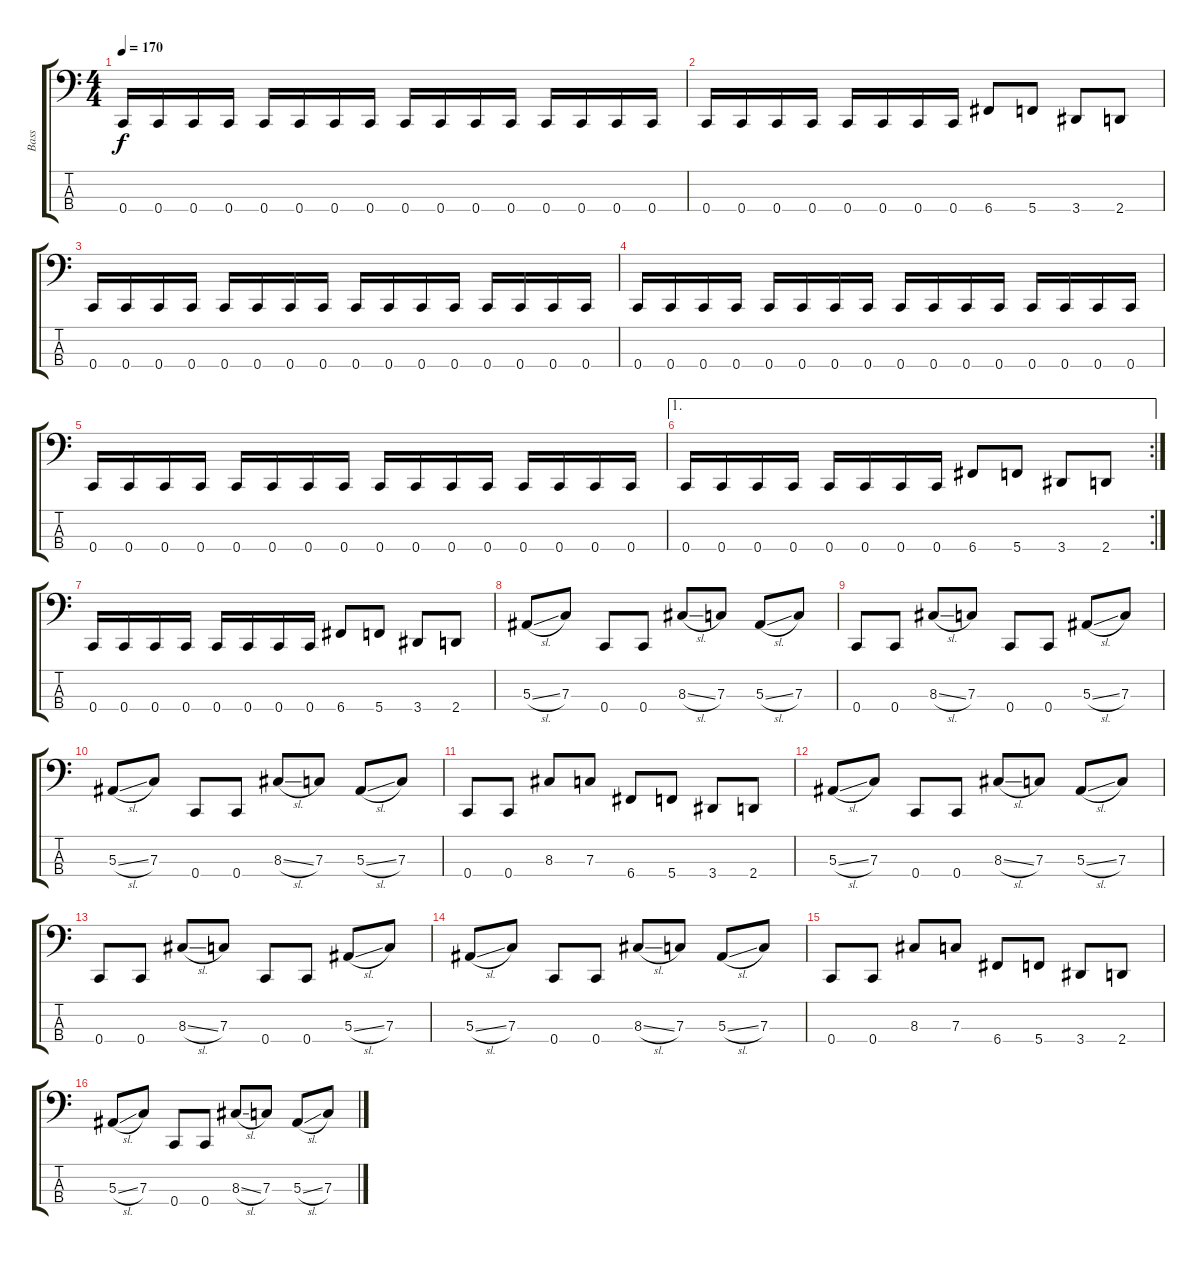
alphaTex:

\track ("Bass" "Bass") {instrument electricbassfinger}
\staff {score tabs}
\tuning (Eb2 Bb1 F1 C1) {hide}
\ts (4 4)
\tempo 170
\clef f4
\ks c
0.4.16{dy f} 0.4.16 0.4.16 0.4.16 0.4.16 0.4.16 0.4.16 0.4.16 0.4.16 0.4.16 0.4.16 0.4.16 0.4.16 0.4.16 0.4.16 0.4.16 |
0.4.16 0.4.16 0.4.16 0.4.16 0.4.16 0.4.16 0.4.16 0.4.16 6.4.8 5.4.8 3.4.8 2.4.8 |
0.4.16 0.4.16 0.4.16 0.4.16 0.4.16 0.4.16 0.4.16 0.4.16 0.4.16 0.4.16 0.4.16 0.4.16 0.4.16 0.4.16 0.4.16 0.4.16 |
0.4.16 0.4.16 0.4.16 0.4.16 0.4.16 0.4.16 0.4.16 0.4.16 0.4.16 0.4.16 0.4.16 0.4.16 0.4.16 0.4.16 0.4.16 0.4.16 |
0.4.16 0.4.16 0.4.16 0.4.16 0.4.16 0.4.16 0.4.16 0.4.16 0.4.16 0.4.16 0.4.16 0.4.16 0.4.16 0.4.16 0.4.16 0.4.16 |
\ae 1
\rc 2
0.4.16 0.4.16 0.4.16 0.4.16 0.4.16 0.4.16 0.4.16 0.4.16 6.4.8 5.4.8 3.4.8 2.4.8 |
0.4.16 0.4.16 0.4.16 0.4.16 0.4.16 0.4.16 0.4.16 0.4.16 6.4.8 5.4.8 3.4.8 2.4.8 |
5.3{sl}.8 7.3.8 0.4.8 0.4.8 8.3{sl}.8 7.3.8 5.3{sl}.8 7.3.8 |
0.4.8 0.4.8 8.3{sl}.8 7.3.8 0.4.8 0.4.8 5.3{sl}.8 7.3.8 |
5.3{sl}.8 7.3.8 0.4.8 0.4.8 8.3{sl}.8 7.3.8 5.3{sl}.8 7.3.8 |
0.4.8 0.4.8 8.3.8 7.3.8 6.4.8 5.4.8 3.4.8 2.4.8 |
5.3{sl}.8 7.3.8 0.4.8 0.4.8 8.3{sl}.8 7.3.8 5.3{sl}.8 7.3.8 |
0.4.8 0.4.8 8.3{sl}.8 7.3.8 0.4.8 0.4.8 5.3{sl}.8 7.3.8 |
5.3{sl}.8 7.3.8 0.4.8 0.4.8 8.3{sl}.8 7.3.8 5.3{sl}.8 7.3.8 |
0.4.8 0.4.8 8.3.8 7.3.8 6.4.8 5.4.8 3.4.8 2.4.8 |
5.3{sl}.8 7.3.8 0.4.8 0.4.8 8.3{sl}.8 7.3.8 5.3{sl}.8 7.3.8
